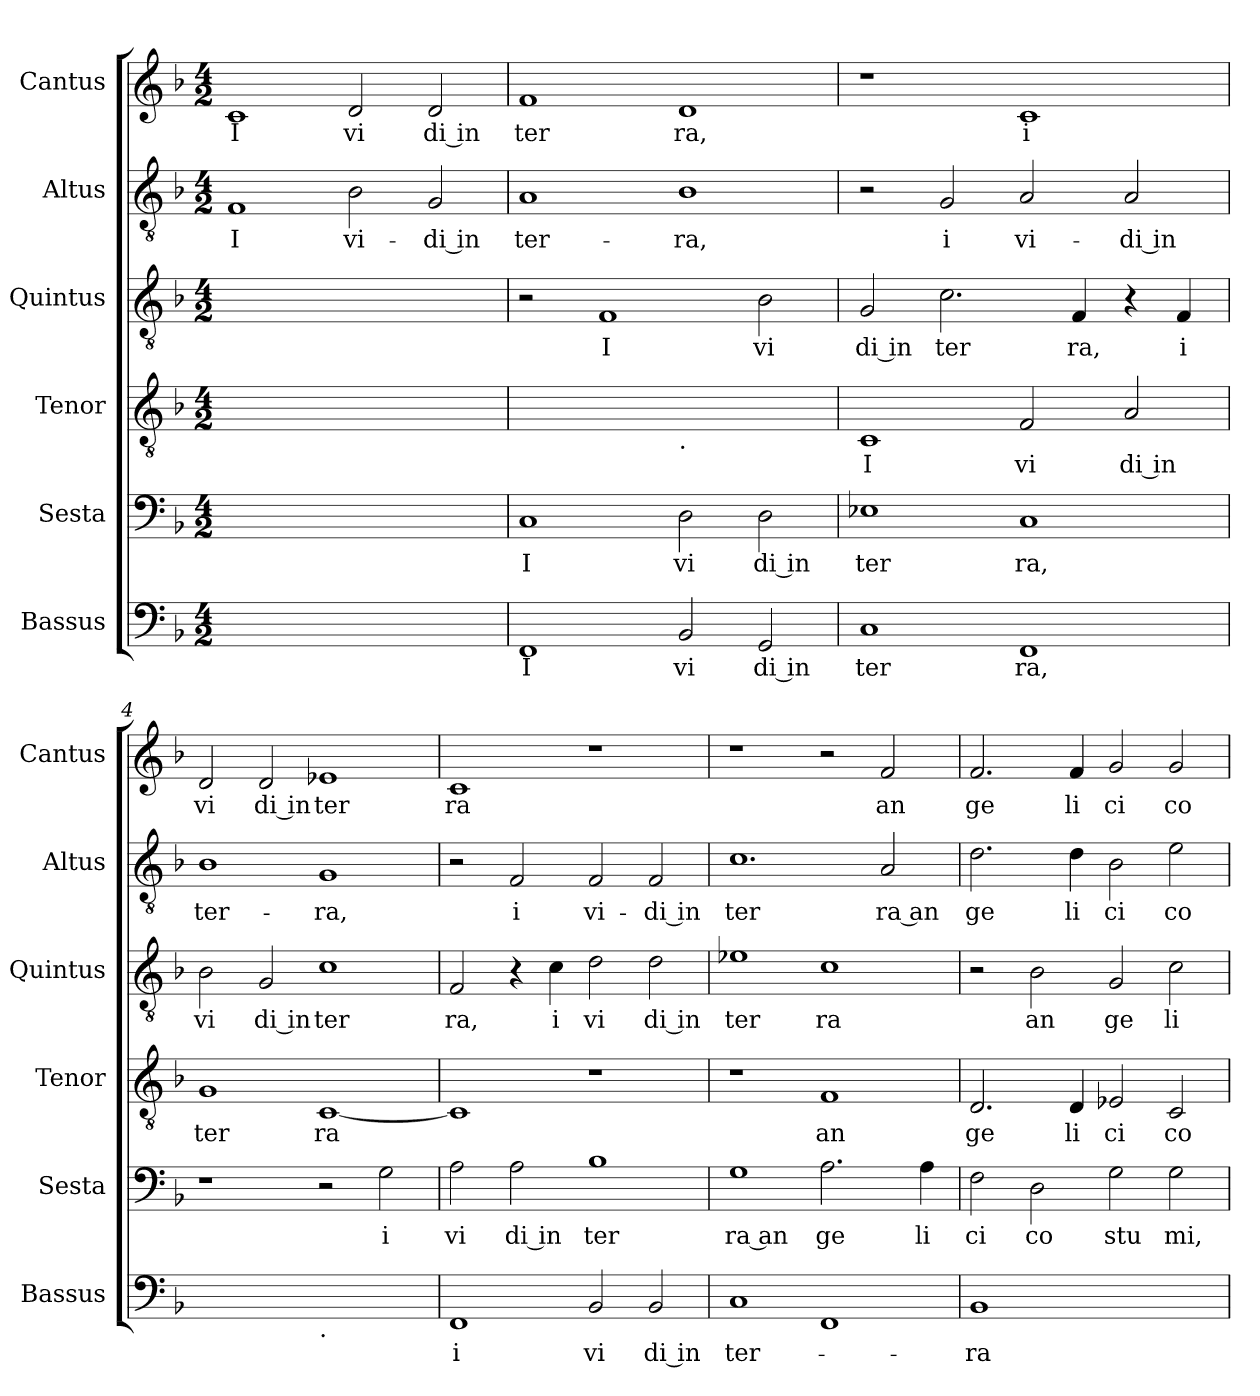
**kern	**text	**kern	**text	**kern	**text	**kern	**text	**kern	**text	**kern	**text
*part6	*part6	*part5	*part5	*part4	*part4	*part3	*part3	*part2	*part2	*part1	*part1
*staff6	*staff6	*staff5	*staff5	*staff4	*staff4	*staff3	*staff3	*staff2	*staff2	*staff1	*staff1
*I"Bassus	*	*I"Sesta	*	*I"Tenor	*	*I"Quintus	*	*I"Altus	*	*I"Cantus	*
*I'Bassus	*	*I'Sesta	*	*I'Tenor	*	*I'Quintus	*	*I'Altus	*	*I'Cantus	*
*clefF4	*	*clefF4	*	*clefGv2	*	*clefGv2	*	*clefGv2	*	*clefG2	*
*k[b-]	*	*k[b-]	*	*k[b-]	*	*k[b-]	*	*k[b-]	*	*k[b-]	*
*F:	*	*F:	*	*F:	*	*F:	*	*F:	*	*F:	*
*M4/2	*	*M4/2	*	*M4/2	*	*M4/2	*	*M4/2	*	*M4/2	*
=1	=1	=1	=1	=1	=1	=1	=1	=1	=1	=1	=1
!	!	!	!	!	!	!	!	!	!LO:LY:b	!	!LO:LY:b
0ryy	.	0ryy	.	0ryy	.	0ryy	.	1F	- I	1c	I
!	!	!	!	!	!	!	!	!	!LO:LY:b	!	!LO:LY:b
.	.	.	.	.	.	.	.	2B-\	vi-	2d/	vi
!	!	!	!	!	!	!	!	!	!LO:LY:b	!	!LO:LY:b
.	.	.	.	.	.	.	.	2G/	-di in	2d/	di in
=2	=2	=2	=2	=2	=2	=2	=2	=2	=2	=2	=2
!	!LO:LY:b	!	!LO:LY:b	!	!	!	!	!	!LO:LY:b	!	!LO:LY:b
*	*	*	*	*^	*	*	*	*	*	*	*
1FF	I	1C	I	0ryy	1ryy	.	2r	.	1A	ter-	1f	ter
!	!	!	!	!	!	!	!	!LO:LY:b	!	!	!	!
.	.	.	.	.	.	.	1F	I	.	.	.	.
!	!	!	!	!	!LO:TX:b:t=.	!	!	!	!	!	!	!
!	!LO:LY:b	!	!LO:LY:b	!	!	!	!	!	!	!LO:LY:b	!	!LO:LY:b
2BB-/	vi	2D\	vi	.	1ryy	.	.	.	1B-	-ra,	1d	ra,
!	!LO:LY:b	!	!LO:LY:b	!	!	!	!	!LO:LY:b	!	!	!	!
2GG/	di in	2D\	di in	.	.	.	2B-\	vi	.	.	.	.
=3	=3	=3	=3	=3	=3	=3	=3	=3	=3	=3	=3	=3
!	!LO:LY:b	!	!LO:LY:b	!	!	!LO:LY:b	!	!LO:LY:b	!	!	!	!
*	*	*	*	*v	*v	*	*	*	*	*	*	*
1C	ter	1E-X	ter	1C	I	2G/	di in	2r	.	1r	.
!	!	!	!	!	!	!	!LO:LY:b	!	!LO:LY:b	!	!
.	.	.	.	.	.	2.c\	ter	2G/	i	.	.
!	!LO:LY:b	!	!LO:LY:b	!	!LO:LY:b	!	!	!	!LO:LY:b	!	!LO:LY:b
1FF	ra,	1C	ra,	2F/	vi	.	.	2A/	vi-	1c	i
!	!	!	!	!	!	!	!LO:LY:b	!	!	!	!
.	.	.	.	.	.	4F/	ra,	.	.	.	.
!	!	!	!	!	!LO:LY:b	!	!	!	!LO:LY:b	!	!
.	.	.	.	2A/	di in	4r	.	2A/	-di in	.	.
!	!	!	!	!	!	!	!LO:LY:b	!	!	!	!
.	.	.	.	.	.	4F/	i	.	.	.	.
=4	=4	=4	=4	=4	=4	=4	=4	=4	=4	=4	=4
!	!	!	!	!	!LO:LY:b	!	!LO:LY:b	!	!LO:LY:b	!	!LO:LY:b
*^	*	*	*	*	*	*	*	*	*	*	*
0ryy	1ryy	.	1r	.	1G	ter	2B-\	vi	1B-	ter-	2d/	vi
!	!	!	!	!	!	!	!	!LO:LY:b	!	!	!	!LO:LY:b
.	.	.	.	.	.	.	2G/	di in	.	.	2d/	di in
!	!LO:TX:b:t=.	!	!	!	!	!	!	!	!	!	!	!
!	!	!	!	!	!	!LO:LY:b	!	!LO:LY:b	!	!LO:LY:b	!	!LO:LY:b
.	1ryy	.	2r	.	[1C	ra	1c	ter	1G	-ra,	1e-X	ter
!	!	!	!	!LO:LY:b	!	!	!	!	!	!	!	!
.	.	.	2G\	i	.	.	.	.	.	.	.	.
=5	=5	=5	=5	=5	=5	=5	=5	=5	=5	=5	=5	=5
!	!	!LO:LY:b	!	!LO:LY:b	!	!	!	!LO:LY:b	!	!	!	!LO:LY:b
*v	*v	*	*	*	*	*	*	*	*	*	*	*
1FF	i	2A\	vi	1C]	.	2F/	ra,	2r	.	1c	ra
!	!	!	!LO:LY:b	!	!	!	!	!	!LO:LY:b	!	!
.	.	2A\	di in	.	.	4r	.	2F/	i	.	.
!	!	!	!	!	!	!	!LO:LY:b	!	!	!	!
.	.	.	.	.	.	4c\	i	.	.	.	.
!	!LO:LY:b	!	!LO:LY:b	!	!	!	!LO:LY:b	!	!LO:LY:b	!	!
2BB-/	vi	1B-	ter	1r	.	2d\	vi	2F/	vi-	1r	.
!	!LO:LY:b	!	!	!	!	!	!LO:LY:b	!	!LO:LY:b	!	!
2BB-/	di in	.	.	.	.	2d\	di in	2F/	-di in	.	.
=6	=6	=6	=6	=6	=6	=6	=6	=6	=6	=6	=6
!	!LO:LY:b	!	!LO:LY:b	!	!	!	!LO:LY:b	!	!LO:LY:b	!	!
1C	ter-	1G	ra an	1r	.	1e-X	ter	1.c	ter	1r	.
!	!	!	!LO:LY:b	!	!LO:LY:b	!	!LO:LY:b	!	!	!	!
1FF	.	2.A\	ge	1F	an	1c	ra	.	.	2r	.
!	!	!	!	!	!	!	!	!	!LO:LY:b	!	!LO:LY:b
.	.	.	.	.	.	.	.	2A/	ra an	2f/	an
!	!	!	!LO:LY:b	!	!	!	!	!	!	!	!
.	.	4A\	li	.	.	.	.	.	.	.	.
=7	=7	=7	=7	=7	=7	=7	=7	=7	=7	=7	=7
!	!LO:LY:b	!	!LO:LY:b	!	!LO:LY:b	!	!	!	!LO:LY:b	!	!LO:LY:b
1BB-	-ra	2F\	ci	2.D/	ge	2r	.	2.d\	ge	2.f/	ge
!	!	!	!LO:LY:b	!	!	!	!LO:LY:b	!	!	!	!
.	.	2D\	co	.	.	2B-\	an	.	.	.	.
!	!	!	!	!	!LO:LY:b	!	!	!	!LO:LY:b	!	!LO:LY:b
.	.	.	.	4D/	li	.	.	4d\	li	4f/	li
!	!	!	!LO:LY:b	!	!LO:LY:b	!	!LO:LY:b	!	!LO:LY:b	!	!LO:LY:b
1ryy	.	2G\	stu	2E-X/	ci	2G/	ge	2B-\	ci	2g/	ci
!	!	!	!LO:LY:b	!	!LO:LY:b	!	!LO:LY:b	!	!LO:LY:b	!	!LO:LY:b
.	.	2G\	mi,	2C/	co	2c\	li	2e\	co	2g/	co
=	=	=	=	=	=	=	=	=	=	=	=
*-	*-	*-	*-	*-	*-	*-	*-	*-	*-	*-	*-
